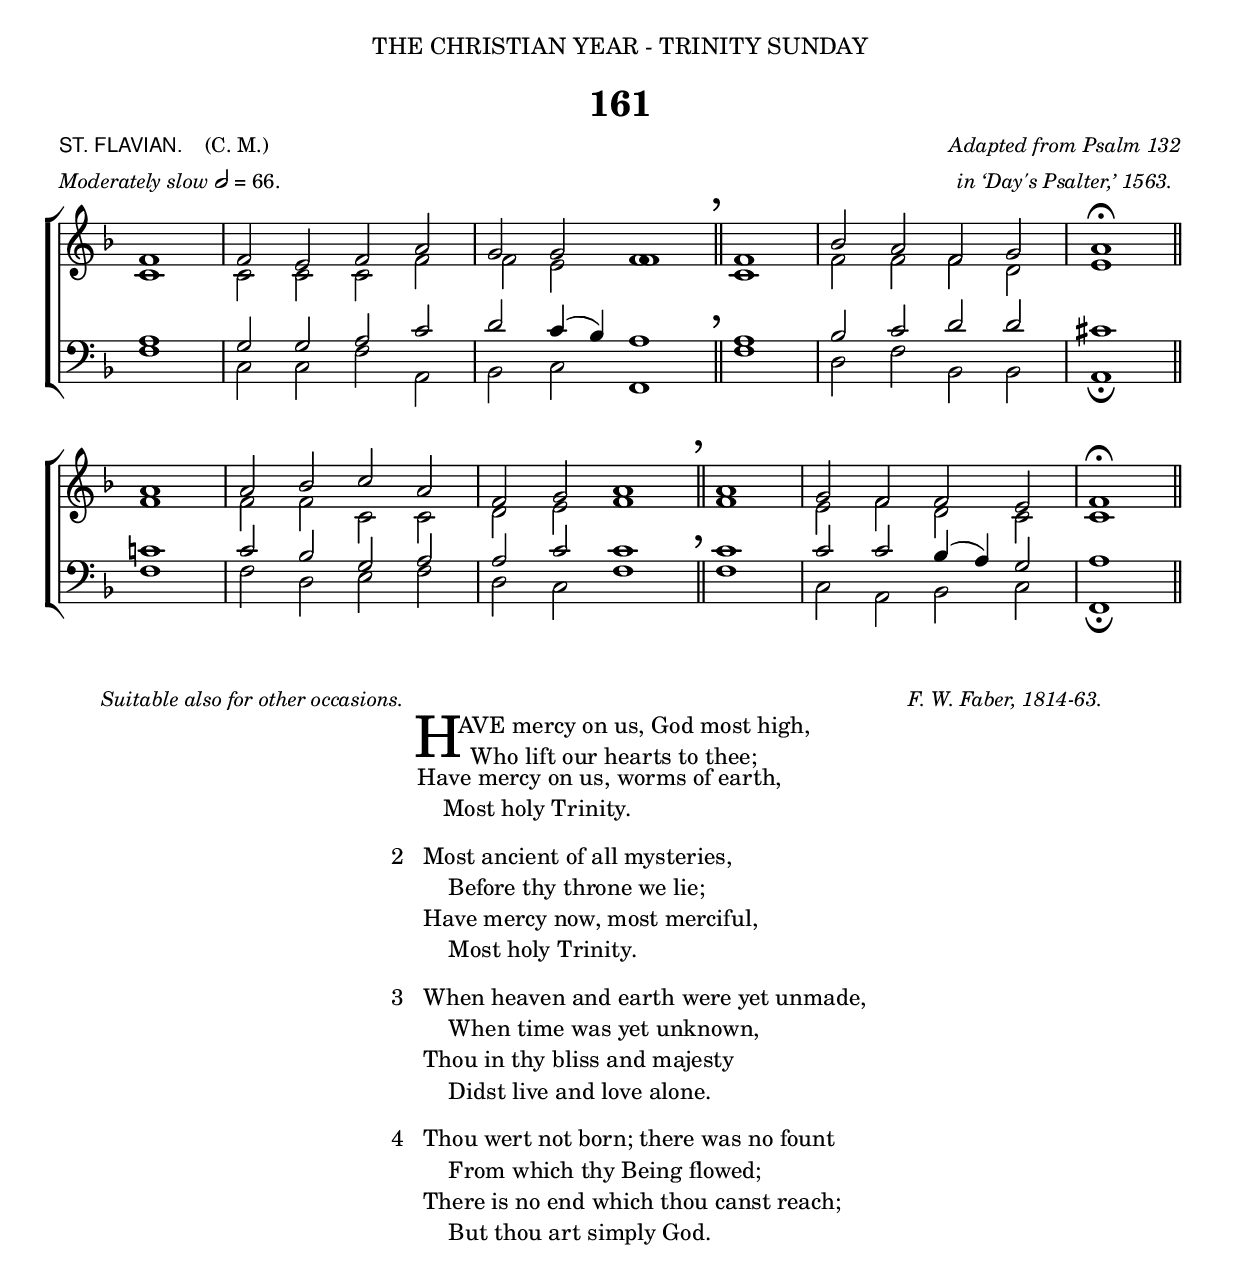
%%%% 260.png
%%%% Hymn 161. St. Flavian. Have mercy on us, God most high
%%%% Rev 2.

\version "2.10"

\header {
  dedication = \markup {  \center-align { "THE CHRISTIAN YEAR - TRINITY SUNDAY"
	\hspace #0.1 }}	
	
	title = "161"   
  
 
  meter = \markup { \small { \column { \line { \sans "ST. FLAVIAN." \hspace #1 \roman " (C. M.)" } 
                            \line { { \italic "Moderately slow" \general-align #Y #DOWN \note #"2" #0.5 "= 66." } } }} }
 
  arranger = \markup { \small { \center-align { 
		 \line { \italic "Adapted from Psalm 132" }
				 \line { \italic "in ‘Day's Psalter,’ 1563." } }} }
 
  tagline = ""
}

%%%%%%%%%%%%%%%%%%%%%%%%%%% Macros

%%% merge. Macro to pull note slightly leftwards.  Used to produce those partially merged wholenotes 

merge = \once \override NoteColumn #'force-hshift = #-0.01

%%generates the breathmarks
breathmark = {	
	      \override Score.RehearsalMark #'break-visibility = #begin-of-line-invisible 
	      \override Score.RehearsalMark #'Y-offset = #'4.0 
	      \override Score.RehearsalMark #'X-offset = #'-0.5
	      \mark \markup { \fontsize #4 ","}
}	      

%%% macro to specify a partial measure in the middle of a piece.
%%% Manual does not recommend using \partial in the middle of a piece.
%%% In this case, the macro specifies that 2 1/2 notes in a 4/2 measure have past,
%%% hence we are halfway through the measure
halfmeasure =  \set Score.measurePosition = #(ly:make-moment 2 2)

%%%%%%%%%%%%%%%%%%%%%%%%%%% End of macro definitions

%%% SATB voices

global = {
  \time 4/2
  \key f \major
  \set Staff.midiInstrument = "church organ"
}

soprano = \relative c' { 
  \partial 1 f1 | f2 e f a | g g f1 \breathmark \bar "||" \halfmeasure f1 | bes2 a f g | a1 ^\fermata \bar "||" \break
  a1 | a2 bes c a | f2 g a1 \breathmark \bar "||" \halfmeasure a1 | g2 f f e | f1 ^\fermata \bar "||"
} 
   
alto = \relative c' {  
  c1 | c2 c c f | f e \merge f1 \bar "||"  c1 | f2 f f d | e1 \bar "||"
  f1 | f2 f c c | d e f1 \bar "||"  f1 | e2 f d c | c1 \bar "||"
}

tenor = \relative c {\clef bass 
  a'1 | g2 g a c | d c4( bes) a1 \bar "||"  a1 | bes2 c d d | cis1 \bar "||"
  c!1 | c2 bes g a | a c c1 \bar "||"  c1 | c2 c bes4( a) g2 | a1 \bar "||"
}

bass = \relative c {\clef bass 
  f1 | c2 c f a, | bes c f,1 \bar "||"  f'1 | d2 f bes, bes | a1 _\fermata \bar "||"
  f'1 | f2 d e f | d c f1 \bar "||"  f1 | c2 a bes c | f,1 _\fermata \bar "||"
}

#(ly:set-option 'point-and-click #f)

\paper {
  #(set-paper-size "a4")
%  annotate-spacing = ##t
  print-page-number = ##f
  ragged-last-bottom = ##t
  ragged-bottom = ##t
}

\book{

%%% Score block	

\score{
\new ChoirStaff	
<<
	\context Staff = upper << 
	\context Voice = sopranos { \voiceOne \global \soprano }
	\context Voice = altos    { \voiceTwo \global \alto }
	                      >>
	\context Staff = lower <<
	\context Voice = tenors { \voiceOne \global \tenor }
	\context Voice = basses { \voiceTwo \global \bass }
			        >>
>>
\layout {
		indent=0
		\context { \Score \remove "Bar_number_engraver" }
		\context { \Staff \remove "Time_signature_engraver" }
		\context { \Score \remove "Mark_engraver"  }
                \context { \Staff \consists "Mark_engraver"  }
	} %% close layout

\midi { \context { \Score tempoWholesPerMinute = #(ly:make-moment 66 2) }}      
  	
	
} %%% Score bracket

%%% Lyric attributions and titles

\markup { \small { \hspace #4 \italic "Suitable also for other occasions." \hspace #48 \italic "F. W. Faber, 1814-63." }}


%%% Lyrics

\markup { \hspace #32 %%add space as necc. to center the column
          \column { %% super column of everything
	              \column { %%verse 1 is a column of 2 lines  
	                  \line { \hspace #2.2 \column { \lower #2.4 \fontsize #8 "H" }   %%Drop Cap goes here
				  \hspace #-1.0    %% adjust this if other letters are too far from Drop Cap
				  \column  { \raise #0.0 "AVE mercy on us, God most high,"
			                                 "  Who lift our hearts to thee;" } }     
	                  \line {  \hspace #2.5  %%adjust hspace until this line left edge is flush with Drop Cap
				   \lower  #1.56  %%adjust this until the line spacing looks right
				   \column {   
					   "Have mercy on us, worms of earth,"
					   "    Most holy Trinity."
					   "         " %%% adds vertical spacing between verses
			  		}} 
			         } %%% finish verse 1 
           		\line { "2  "
			   \column {	     
				   "Most ancient of all mysteries,"
				   "    Before thy throne we lie;"
				   "Have mercy now, most merciful,"
				   "    Most holy Trinity."
				   "         " %%% adds vertical spacing between verses
			}} 
           		\line { "3  "
			   \column {	     
				   "When heaven and earth were yet unmade,"
				   "    When time was yet unknown,"
				   "Thou in thy bliss and majesty"
				   "    Didst live and love alone."
				   "         " %%% adds vertical spacing between verses
			}}  
			\line {"4  "
			   \column {	     
				   "Thou wert not born; there was no fount"
				   "    From which thy Being flowed;"
				   "There is no end which thou canst reach;"
				   "    But thou art simply God."
			}}
	  } %%% end supercolumn
} %%% end markup	  
       
       
%%fake score block to occupy space and force a pagebreak.  Can't think of a better way of doing this.
\score{
	{s4 }
\header { breakbefore = ##f piece = ##f opus = ##f tagline = ##f }
\layout{	
	\context { \Staff
		\remove Time_signature_engraver
		\remove Key_engraver
		\remove Clef_engraver
		\remove Staff_symbol_engraver
}}}

%%% Second page
%%% continuation of  lyrics

\markup { \hspace #32   %%add space as necc. to center the column  
		\column { 
			\hspace #1 % adds vertical spacing between verses  
			\line {"5  "
			    \column {	     
				    "How wonderful creation is,"
				    "    The work which thou didst bless,"
				    "And O! what then must thou be like,"
				    "    Eternal loveliness!"
				    "         " %%% adds vertical spacing between verses
			}}
			\line { "6  "
			     \column {	     
				     "How beautiful the Angels are,"
				     "    The Saints how bright in bliss;"
				     "But with thy beauty, Lord, compared,"
				     "    How dull, how poor is this!"
				     "         " %%% adds vertical spacing between verses
			}}	     
			\line { "7  "
			     \column {	     
				     "O listen then, most pitiful,"
				     "    To thy poor creature's heart:"
				     "It blesses thee that thou art God,"
				     "    That thou art what thou art."
				     "         " %%% adds vertical spacing between verses
			}}	     
			\line { "8. "
			     \column {	     
				     "Most ancient of all mysteries,"
				     "    Still at thy throne we lie:"
				     "Have mercy now, most merciful,"
				     "    Most holy Trinity."	     
     			}}
	  }
} %%% lyric markup bracket


%%% Amen score block
\score{
  \new ChoirStaff
   <<
        \context Staff = upper \with { fontSize = #-3  \override StaffSymbol #'staff-space = #(magstep -2) }  
	                      << 
	\context Voice = "sopranos" { \relative c' { \clef treble \global \voiceOne f1 f1 \bar "||" }}
	\context Voice = "altos"    { \relative c' {  \clef treble \global \voiceTwo d1 c1 \bar "||" }}
	                      >>
			      
	\context Lyrics \lyricsto "altos" { \override LyricText #'font-size = #-1 A -- men. }
	
	\context Staff = lower \with { fontSize = #-3  \override StaffSymbol #'staff-space = #(magstep -2) }  
	                       <<
	\context Voice = "tenors" { \relative c { \clef bass \global \voiceThree bes'1 a1 \bar "||" }}
	\context Voice = "basses" { \relative c { \clef bass \global \voiceFour  bes1 f1 \bar "||" }}
			        >> 
  >>			      
\header { breakbefore = ##f piece = " " opus = " " }
\layout { 
	\context { \Score timing = ##f }
	ragged-right = ##t
	indent = 15\cm
	\context { \Staff \remove Time_signature_engraver }

       }

\midi { \context { \Score tempoWholesPerMinute = #(ly:make-moment 66 2) }}  %%Amen midi       
       
}  


} %%% book bracket
